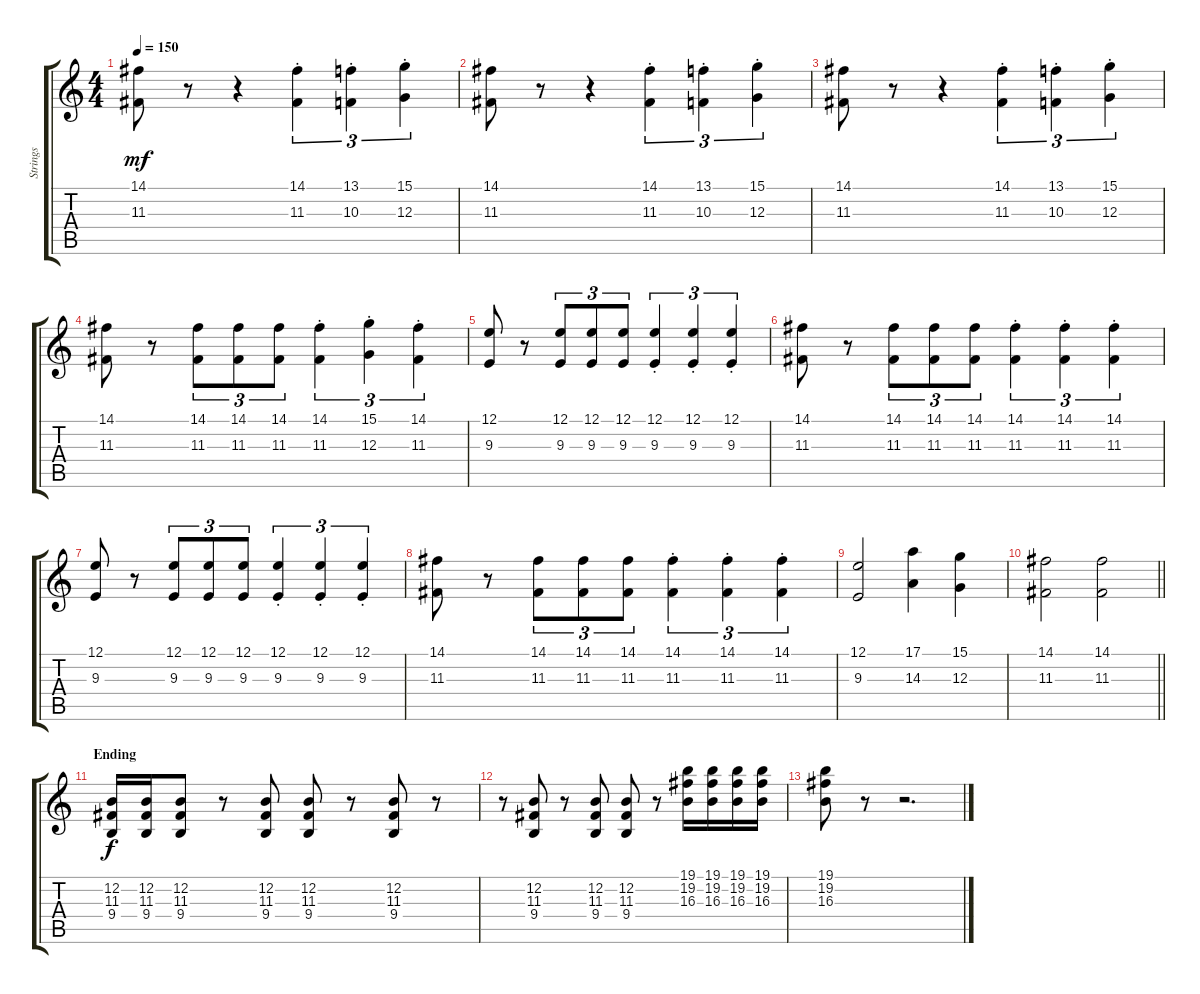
\track ("Strings" "Strings") {instrument stringensemble1}
\staff {score tabs}
\tuning (E4 B3 G3 D3 A2 E2) {hide}
\ts (4 4)
\tempo 150
\clef g2
\ks c
(14.1 11.3).8{dy mf} r.8 r.4 (14.1{st} 11.3{st}).4{tu (3 2)} (13.1{st} 10.3{st}).4{tu (3 2)} (15.1{st} 12.3{st}).4{tu (3 2)} |
(14.1 11.3).8 r.8 r.4 (14.1{st} 11.3{st}).4{tu (3 2)} (13.1{st} 10.3{st}).4{tu (3 2)} (15.1{st} 12.3{st}).4{tu (3 2)} |
(14.1 11.3).8 r.8 r.4 (14.1{st} 11.3{st}).4{tu (3 2)} (13.1{st} 10.3{st}).4{tu (3 2)} (15.1{st} 12.3{st}).4{tu (3 2)} |
(14.1 11.3).8 r.8 (14.1 11.3).8{tu (3 2)} (14.1 11.3).8{tu (3 2)} (14.1 11.3).8{tu (3 2)} (14.1{st} 11.3{st}).4{tu (3 2)} (15.1{st} 12.3{st}).4{tu (3 2)} (14.1{st} 11.3{st}).4{tu (3 2)} |
(12.1 9.3).8 r.8 (12.1 9.3).8{tu (3 2)} (12.1 9.3).8{tu (3 2)} (12.1 9.3).8{tu (3 2)} (12.1{st} 9.3{st}).4{tu (3 2)} (12.1{st} 9.3{st}).4{tu (3 2)} (12.1{st} 9.3{st}).4{tu (3 2)} |
(14.1 11.3).8 r.8 (14.1 11.3).8{tu (3 2)} (14.1 11.3).8{tu (3 2)} (14.1 11.3).8{tu (3 2)} (14.1{st} 11.3{st}).4{tu (3 2)} (14.1{st} 11.3{st}).4{tu (3 2)} (14.1{st} 11.3{st}).4{tu (3 2)} |
(12.1 9.3).8 r.8 (12.1 9.3).8{tu (3 2)} (12.1 9.3).8{tu (3 2)} (12.1 9.3).8{tu (3 2)} (12.1{st} 9.3{st}).4{tu (3 2)} (12.1{st} 9.3{st}).4{tu (3 2)} (12.1{st} 9.3{st}).4{tu (3 2)} |
(14.1 11.3).8 r.8 (14.1 11.3).8{tu (3 2)} (14.1 11.3).8{tu (3 2)} (14.1 11.3).8{tu (3 2)} (14.1{st} 11.3{st}).4{tu (3 2)} (14.1{st} 11.3{st}).4{tu (3 2)} (14.1{st} 11.3{st}).4{tu (3 2)} |
(12.1 9.3).2 (17.1 14.3).4 (15.1 12.3).4 |
\barLineRight lightlight
(14.1 11.3).2 (14.1 11.3).2 |
\section ("" "Ending")
(12.2 11.3 9.4).16{dy f} (12.2 11.3 9.4).16 (12.2 11.3 9.4).8 r.8 (12.2 11.3 9.4).8 (12.2 11.3 9.4).8 r.8 (12.2 11.3 9.4).8 r.8 |
r.8 (12.2 11.3 9.4).8 r.8 (12.2 11.3 9.4).8 (12.2 11.3 9.4).8 r.8 (19.1 19.2 16.3).16 (19.1 19.2 16.3).16 (19.1 19.2 16.3).16 (19.1 19.2 16.3).16 |
(19.1 19.2 16.3).8 r.8 r.2{d}
